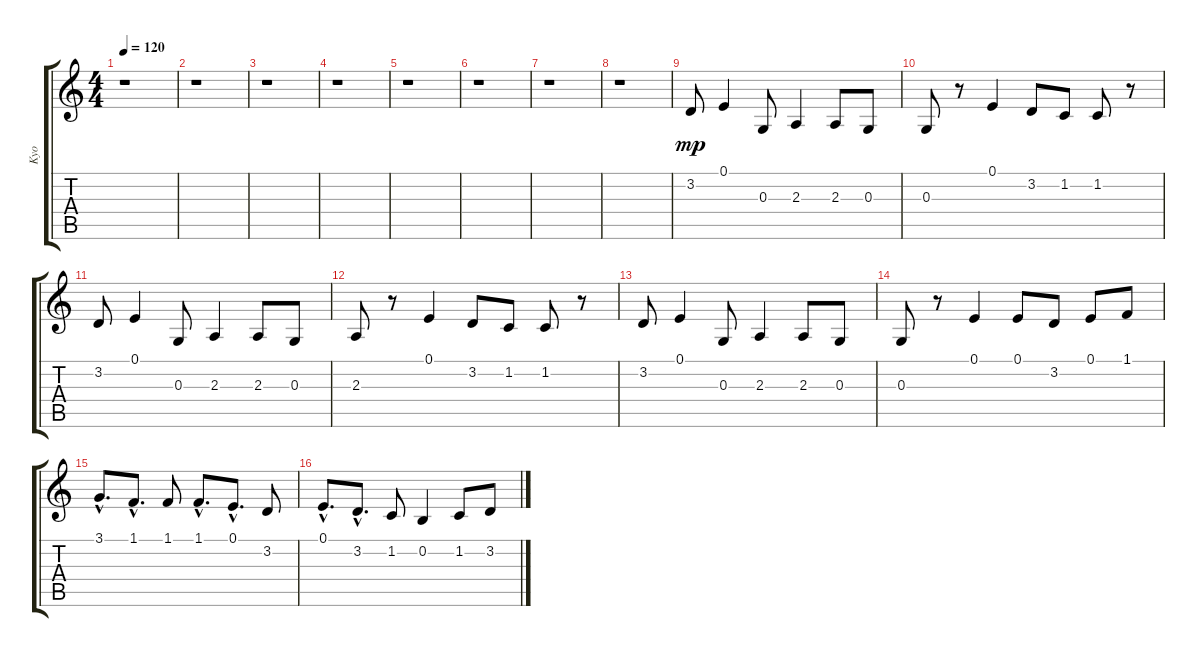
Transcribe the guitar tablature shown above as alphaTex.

\track ("Kyo" "Kyo") {instrument fx5brightness}
\staff {score tabs}
\tuning (E4 B3 G3 D3 A2 E2) {hide}
\ts (4 4)
\tempo 120
\clef g2
\ks c
r.1{dy mp} |
r.1 |
r.1 |
r.1 |
r.1 |
r.1 |
r.1 |
r.1 |
3.2.8 0.1.4 0.3.8 2.3.4 2.3.8 0.3.8 |
0.3.8 r.8 0.1.4 3.2.8 1.2.8 1.2.8 r.8 |
3.2.8 0.1.4 0.3.8 2.3.4 2.3.8 0.3.8 |
2.3.8 r.8 0.1.4 3.2.8 1.2.8 1.2.8 r.8 |
3.2.8 0.1.4 0.3.8 2.3.4 2.3.8 0.3.8 |
0.3.8 r.8 0.1.4 0.1.8 3.2.8 0.1.8 1.1.8 |
3.1{hac}.8{d} 1.1{hac}.8{d} 1.1.8 1.1{hac}.8{d} 0.1{hac}.8{d} 3.2.8 |
0.1{hac}.8{d} 3.2{hac}.8{d} 1.2.8 0.2.4 1.2.8 3.2.8
